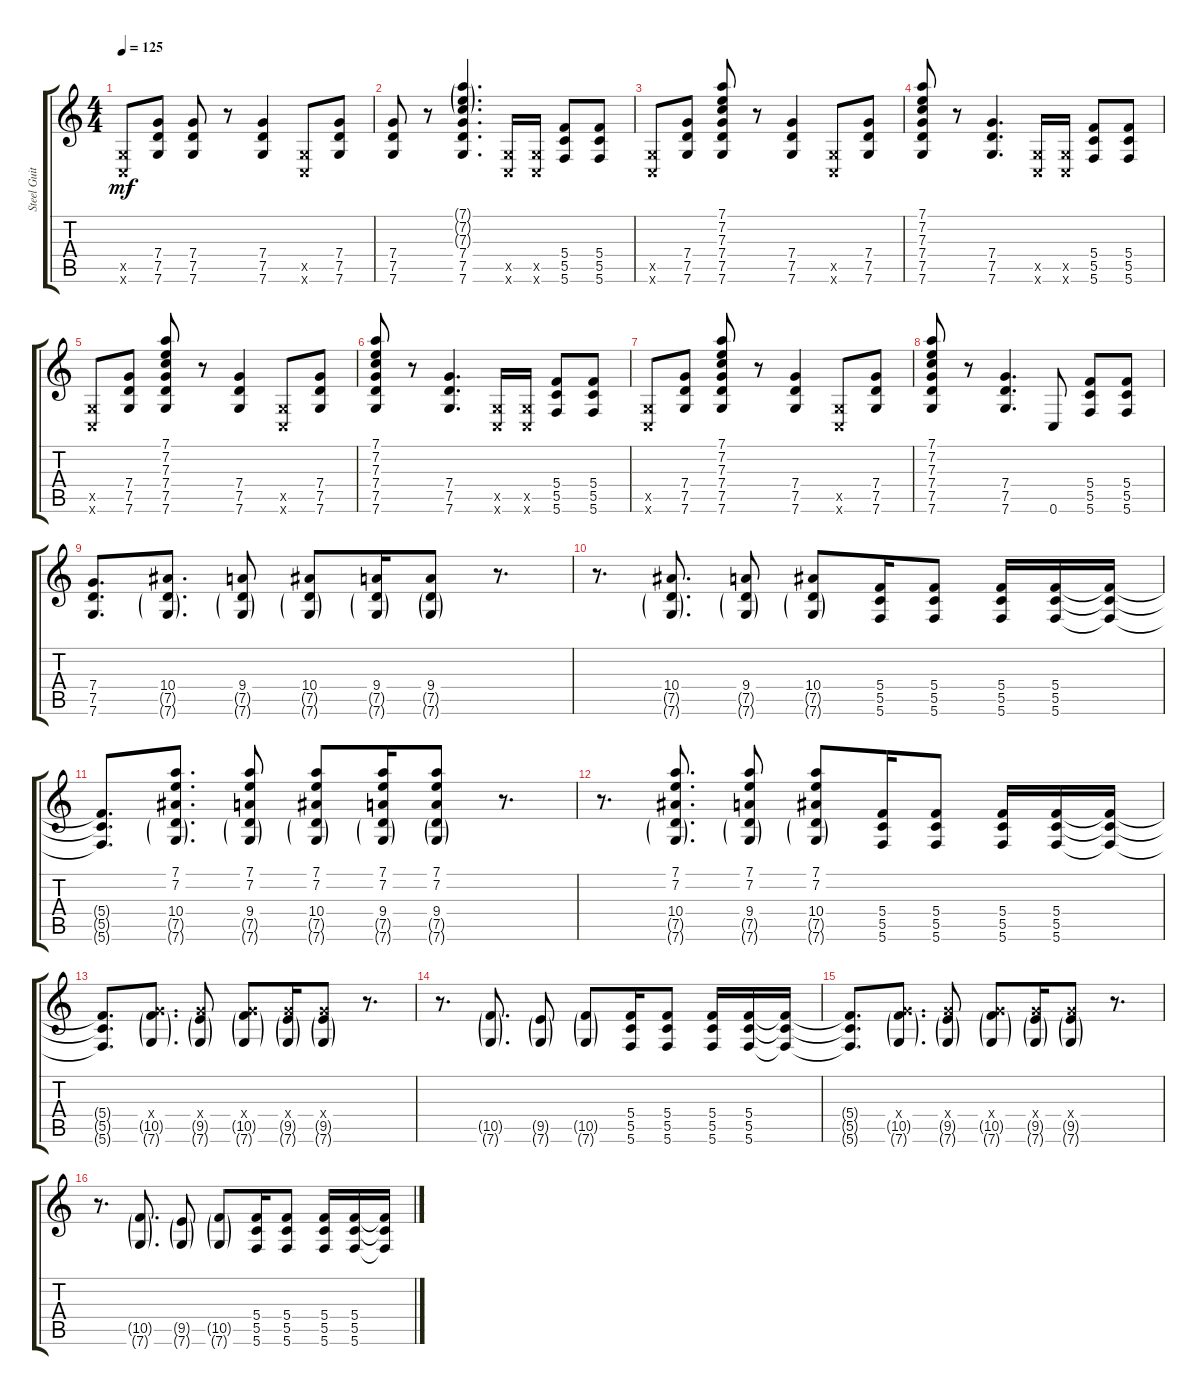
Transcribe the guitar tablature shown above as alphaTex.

\track ("Steel Guitar" "Steel Guit") {instrument acousticguitarsteel}
\staff {score tabs}
\tuning (D4 A3 F3 C3 G2 C2) {hide}
\ts (4 4)
\tempo 125
\clef g2
\ks c
(0.5{x} 0.6{x}).8{dy mf} (7.4 7.5 7.6).8 (7.4 7.5 7.6).8 r.8 (7.4 7.5 7.6).4 (0.5{x} 0.6{x}).8 (7.4 7.5 7.6).8 |
(7.4 7.5 7.6).8 r.8 (7.1{g} 7.2{g} 7.3{g} 7.4 7.5 7.6).4{d} (0.5{x} 0.6{x}).16 (0.5{x} 0.6{x}).16 (5.4 5.5 5.6).8 (5.4 5.5 5.6).8 |
(0.5{x} 0.6{x}).8 (7.4 7.5 7.6).8 (7.1 7.2 7.3 7.4 7.5 7.6).8 r.8 (7.4 7.5 7.6).4 (0.5{x} 0.6{x}).8 (7.4 7.5 7.6).8 |
(7.1 7.2 7.3 7.4 7.5 7.6).8 r.8 (7.4 7.5 7.6).4{d} (0.5{x} 0.6{x}).16 (0.5{x} 0.6{x}).16 (5.4 5.5 5.6).8 (5.4 5.5 5.6).8 |
(0.5{x} 0.6{x}).8 (7.4 7.5 7.6).8 (7.1 7.2 7.3 7.4 7.5 7.6).8 r.8 (7.4 7.5 7.6).4 (0.5{x} 0.6{x}).8 (7.4 7.5 7.6).8 |
(7.1 7.2 7.3 7.4 7.5 7.6).8 r.8 (7.4 7.5 7.6).4{d} (0.5{x} 0.6{x}).16 (0.5{x} 0.6{x}).16 (5.4 5.5 5.6).8 (5.4 5.5 5.6).8 |
(0.5{x} 0.6{x}).8 (7.4 7.5 7.6).8 (7.1 7.2 7.3 7.4 7.5 7.6).8 r.8 (7.4 7.5 7.6).4 (0.5{x} 0.6{x}).8 (7.4 7.5 7.6).8 |
(7.1 7.2 7.3 7.4 7.5 7.6).8 r.8 (7.4 7.5 7.6).4{d} 0.6.8 (5.4 5.5 5.6).8 (5.4 5.5 5.6).8 |
(7.4 7.5 7.6).8{d} (10.4 7.5{g} 7.6{g}).8{d} (9.4 7.5{g} 7.6{g}).8 (10.4 7.5{g} 7.6{g}).8 (9.4 7.5{g} 7.6{g}).16 (9.4 7.5{g} 7.6{g}).8 r.8{d} |
r.8{d} (10.4 7.5{g} 7.6{g}).8{d} (9.4 7.5{g} 7.6{g}).8 (10.4 7.5{g} 7.6{g}).8 (5.4 5.5 5.6).16 (5.4 5.5 5.6).8 (5.4 5.5 5.6).16 (5.4 5.5 5.6).16 (5.4{t} 5.5{t} 5.6{t}).16 |
(5.4{t} 5.5{t} 5.6{t}).8{d} (7.1 7.2 10.4 7.5{g} 7.6{g}).8{d} (7.1 7.2 9.4 7.5{g} 7.6{g}).8 (7.1 7.2 10.4 7.5{g} 7.6{g}).8 (7.1 7.2 9.4 7.5{g} 7.6{g}).16 (7.1 7.2 9.4 7.5{g} 7.6{g}).8 r.8{d} |
r.8{d} (7.1 7.2 10.4 7.5{g} 7.6{g}).8{d} (7.1 7.2 9.4 7.5{g} 7.6{g}).8 (7.1 7.2 10.4 7.5{g} 7.6{g}).8 (5.4 5.5 5.6).16 (5.4 5.5 5.6).8 (5.4 5.5 5.6).16 (5.4 5.5 5.6).16 (5.4{t} 5.5{t} 5.6{t}).16 |
(5.4{t} 5.5{t} 5.6{t}).8{d} (7.4{x} 10.5{g} 7.6{g}).8{d} (7.4{x} 9.5{g} 7.6{g}).8 (7.4{x} 10.5{g} 7.6{g}).8 (7.4{x} 9.5{g} 7.6{g}).16 (7.4{x} 9.5{g} 7.6{g}).8 r.8{d} |
r.8{d} (10.5{g} 7.6{g}).8{d} (9.5{g} 7.6{g}).8 (10.5{g} 7.6{g}).8 (5.4 5.5 5.6).16 (5.4 5.5 5.6).8 (5.4 5.5 5.6).16 (5.4 5.5 5.6).16 (5.4{t} 5.5{t} 5.6{t}).16 |
(5.4{t} 5.5{t} 5.6{t}).8{d} (7.4{x} 10.5{g} 7.6{g}).8{d} (7.4{x} 9.5{g} 7.6{g}).8 (7.4{x} 10.5{g} 7.6{g}).8 (7.4{x} 9.5{g} 7.6{g}).16 (7.4{x} 9.5{g} 7.6{g}).8 r.8{d} |
r.8{d} (10.5{g} 7.6{g}).8{d} (9.5{g} 7.6{g}).8 (10.5{g} 7.6{g}).8 (5.4 5.5 5.6).16 (5.4 5.5 5.6).8 (5.4 5.5 5.6).16 (5.4 5.5 5.6).16 (5.4{t} 5.5{t} 5.6{t}).16
